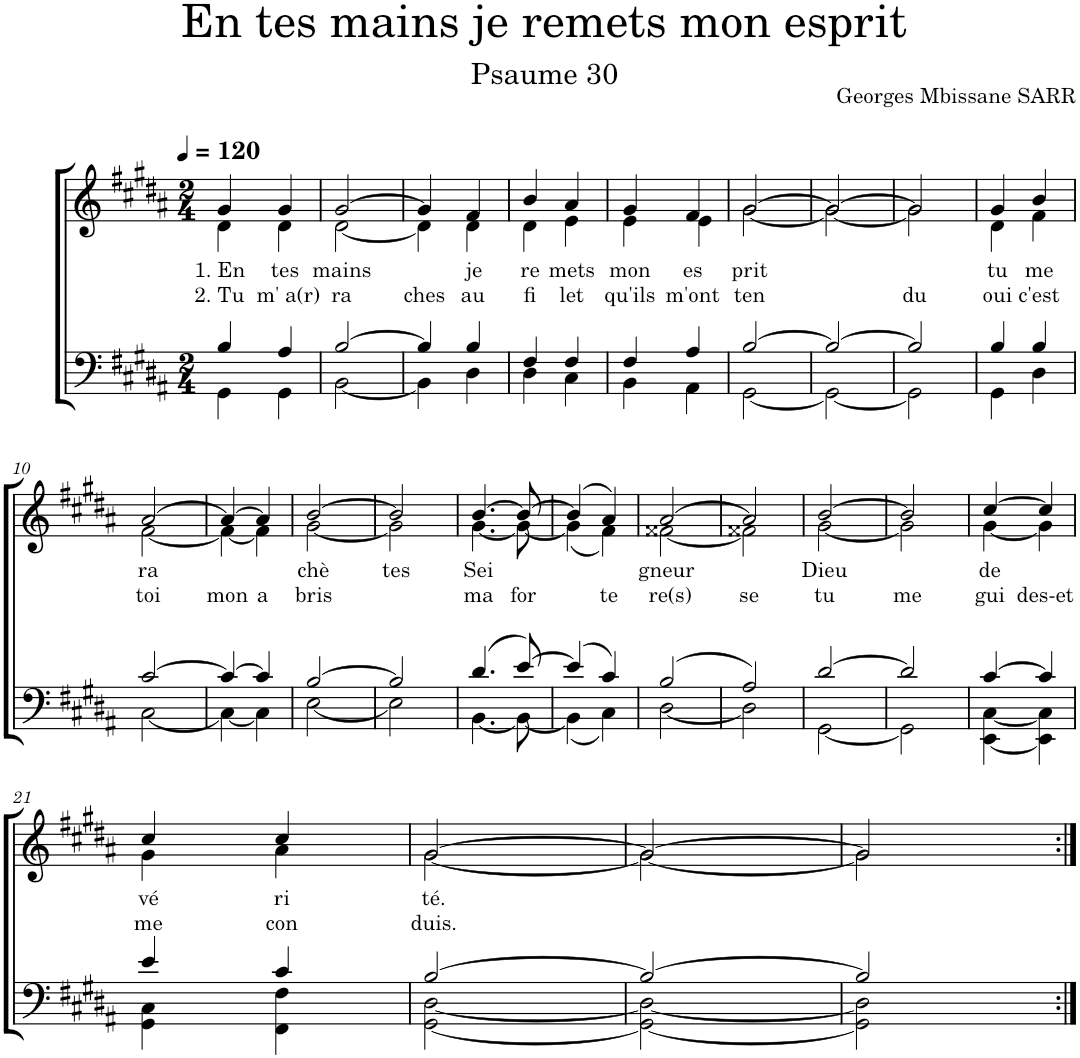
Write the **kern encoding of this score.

**kern	**kern	**text	**text
*part2	*part1	*part1	*part1
*staff2	*staff1	*staff1	*staff1
*I"Men	*I"Women	*	*
*clefF4	*clefG2	*	*
*k[f#c#g#d#a#]	*k[f#c#g#d#a#]	*	*
*M2/4	*M2/4	*	*
*MM120	*MM120	*	*
=1	=1	=1	=1
*^	*	*	*
!	!	!	!LO:LY:b	!LO:LY:b
*	*	*^	*	*
4B/	4GG#\	4g#/	4d#\	1. En	2. Tu
!	!	!	!	!LO:LY:b	!LO:LY:b
4A#/	4GG#\	4g#/	4d#\	tes	m' a(r)
=2	=2	=2	=2	=2	=2
!	!	!	!	!LO:LY:b	!LO:LY:b
[2B/	[2BB\	[2g#/	[2d#\	mains	ra
=3	=3	=3	=3	=3	=3
!	!	!	!	!	!LO:LY:b
4B/]	4BB\]	4g#/]	4d#\]	.	ches
!	!	!	!	!LO:LY:b	!LO:LY:b
4B/	4D#\	4f#/	4d#\	je	au
=4	=4	=4	=4	=4	=4
!	!	!	!	!LO:LY:b	!LO:LY:b
4F#/	4D#\	4b/	4d#\	re	fi
!	!	!	!	!LO:LY:b	!LO:LY:b
4F#/	4C#\	4a#/	4e\	mets	let
=5	=5	=5	=5	=5	=5
!	!	!	!	!LO:LY:b	!LO:LY:b
4F#/	4BB\	4g#/	4e\	mon	qu'ils
!	!	!	!	!LO:LY:b	!LO:LY:b
4A#/	4AA#\	4f#/	4e\	es	m'ont
=6	=6	=6	=6	=6	=6
!	!	!	!	!LO:LY:b	!LO:LY:b
[2B/	[2GG#\	[2g#/	[2g#\	prit	ten
=7	=7	=7	=7	=7	=7
2B/_	2GG#\_	2g#/_	2g#\_	.	.
=8	=8	=8	=8	=8	=8
!	!	!	!	!	!LO:LY:b
2B/]	2GG#\]	2g#/]	2g#\]	.	du
=9	=9	=9	=9	=9	=9
!	!	!	!	!LO:LY:b	!LO:LY:b
4B/	4GG#\	4g#/	4d#\	tu	oui
!	!	!	!	!LO:LY:b	!LO:LY:b
4B/	4D#\	4b/	4f#\	me	c'est
!!LO:LB:g=z	!!
=10	=10	=10	=10	=10	=10
!	!	!	!	!LO:LY:b	!LO:LY:b
[2c#/	[2C#\	[2a#/	[2f#\	ra	toi
=11	=11	=11	=11	=11	=11
!	!	!	!	!	!LO:LY:b
4c#/_	4C#\_	4a#/_	4f#\_	.	mon
!	!	!	!	!	!LO:LY:b
4c#/]	4C#\]	4a#/]	4f#\]	.	a
=12	=12	=12	=12	=12	=12
!	!	!	!	!LO:LY:b	!LO:LY:b
[2B/	[2E\	[2b/	[2g#\	chè	bris
=13	=13	=13	=13	=13	=13
!	!	!	!	!LO:LY:b	!
2B/]	2E\]	2b/]	2g#\]	tes	.
=14	=14	=14	=14	=14	=14
!	!	!	!	!LO:LY:b	!LO:LY:b
(4.d#/	[4.BB\	[4.b/	[4.g#\	Sei	ma
!	!	!	!	!	!LO:LY:b
[8e/)	8BB\_	8b/_	8g#\_	.	for
=15	=15	=15	=15	=15	=15
(4e/]	(4BB\]	(4b/]	(4g#\]	.	.
!	!	!	!	!	!LO:LY:b
4c#/)	4C#\)	4a#/)	4f#\)	.	te
=16	=16	=16	=16	=16	=16
!	!	!	!	!LO:LY:b	!LO:LY:b
(2B/	[2D#\	[2a#/	[2f##X\	gneur	re(s)
=17	=17	=17	=17	=17	=17
!	!	!	!	!	!LO:LY:b
2A#/)	2D#\]	2a#/]	2f##X\]	.	se
=18	=18	=18	=18	=18	=18
!	!	!	!	!LO:LY:b	!LO:LY:b
[2d#/	[2GG#\	[2b/	[2g#\	Dieu	tu
=19	=19	=19	=19	=19	=19
!	!	!	!	!	!LO:LY:b
2d#/]	2GG#\]	2b/]	2g#\]	.	me
=20	=20	=20	=20	=20	=20
!	!	!	!	!LO:LY:b	!LO:LY:b
[4c#/	[4EE\ [4C#\	[4cc#/	[4g#\	de	gui
!	!	!	!	!	!LO:LY:b
4c#/]	4EE\] 4C#\]	4cc#/]	4g#\]	.	des-et
!!LO:LB:g=z	!!
=21	=21	=21	=21	=21	=21
!	!	!	!	!LO:LY:b	!LO:LY:b
4e/	4GG#\ 4C#\	4cc#/	4g#\	vé	me
!	!	!	!	!LO:LY:b	!LO:LY:b
4c#/	4FF#\ 4F#\	4cc#/	4a#\	ri	con
=22	=22	=22	=22	=22	=22
!	!	!	!	!LO:LY:b	!LO:LY:b
[2B/	[2GG#\ [2D#\	[2g#/	[2g#\	té.	duis.
=23	=23	=23	=23	=23	=23
2B/_	2GG#\_ 2D#\_	2g#/_	2g#\_	.	.
=24	=24	=24	=24	=24	=24
2B/]	2GG#\] 2D#\]	2g#/]	2g#\]	.	.
*v	*v	*	*	*	*
*	*v	*v	*	*
=:|!	=:|!	=:|!	=:|!
*-	*-	*-	*-
